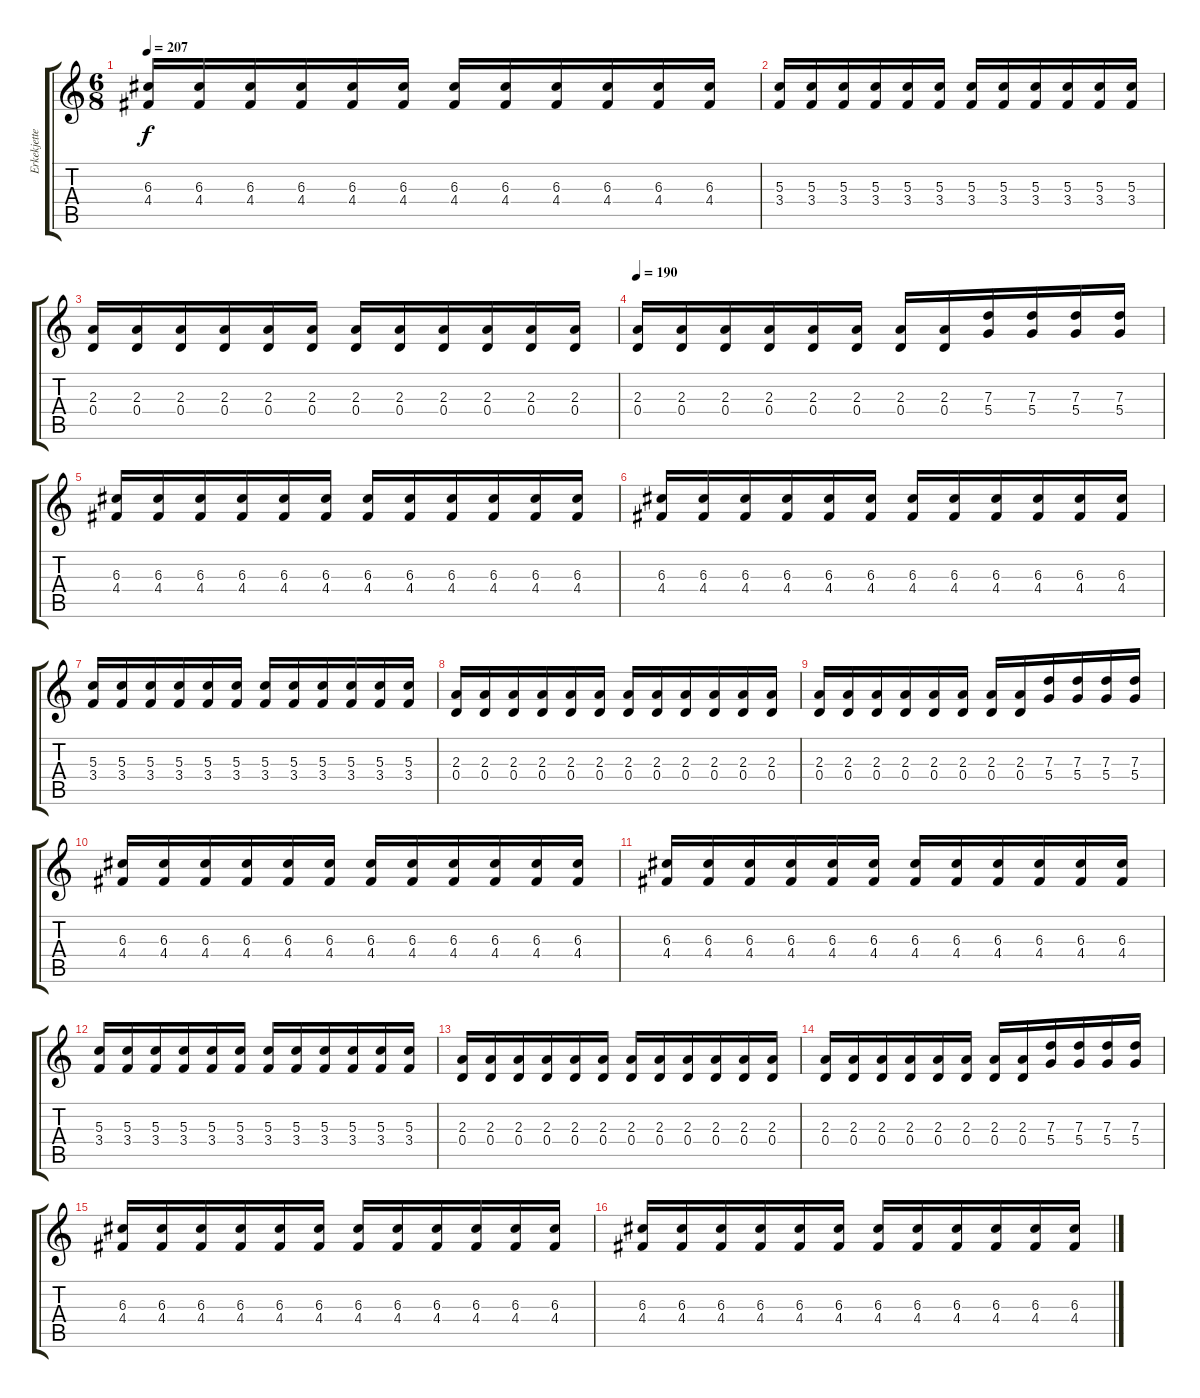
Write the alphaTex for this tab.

\track ("Erkekjetter Silenoz" "Erkekjette") {instrument distortionguitar}
\staff {score tabs}
\tuning (E4 B3 G3 D3 A2 E2) {hide}
\ts (6 8)
\tempo 207
\clef g2
\ks c
(6.3 4.4).16{dy f} (6.3 4.4).16 (6.3 4.4).16 (6.3 4.4).16 (6.3 4.4).16 (6.3 4.4).16 (6.3 4.4).16 (6.3 4.4).16 (6.3 4.4).16 (6.3 4.4).16 (6.3 4.4).16 (6.3 4.4).16 |
(5.3 3.4).16 (5.3 3.4).16 (5.3 3.4).16 (5.3 3.4).16 (5.3 3.4).16 (5.3 3.4).16 (5.3 3.4).16 (5.3 3.4).16 (5.3 3.4).16 (5.3 3.4).16 (5.3 3.4).16 (5.3 3.4).16 |
(2.3 0.4).16 (2.3 0.4).16 (2.3 0.4).16 (2.3 0.4).16 (2.3 0.4).16 (2.3 0.4).16 (2.3 0.4).16 (2.3 0.4).16 (2.3 0.4).16 (2.3 0.4).16 (2.3 0.4).16 (2.3 0.4).16 |
\tempo 190
(2.3 0.4).16 (2.3 0.4).16 (2.3 0.4).16 (2.3 0.4).16 (2.3 0.4).16 (2.3 0.4).16 (2.3 0.4).16 (2.3 0.4).16 (7.3 5.4).16 (7.3 5.4).16 (7.3 5.4).16 (7.3 5.4).16 |
(6.3 4.4).16 (6.3 4.4).16 (6.3 4.4).16 (6.3 4.4).16 (6.3 4.4).16 (6.3 4.4).16 (6.3 4.4).16 (6.3 4.4).16 (6.3 4.4).16 (6.3 4.4).16 (6.3 4.4).16 (6.3 4.4).16 |
(6.3 4.4).16 (6.3 4.4).16 (6.3 4.4).16 (6.3 4.4).16 (6.3 4.4).16 (6.3 4.4).16 (6.3 4.4).16 (6.3 4.4).16 (6.3 4.4).16 (6.3 4.4).16 (6.3 4.4).16 (6.3 4.4).16 |
(5.3 3.4).16 (5.3 3.4).16 (5.3 3.4).16 (5.3 3.4).16 (5.3 3.4).16 (5.3 3.4).16 (5.3 3.4).16 (5.3 3.4).16 (5.3 3.4).16 (5.3 3.4).16 (5.3 3.4).16 (5.3 3.4).16 |
(2.3 0.4).16 (2.3 0.4).16 (2.3 0.4).16 (2.3 0.4).16 (2.3 0.4).16 (2.3 0.4).16 (2.3 0.4).16 (2.3 0.4).16 (2.3 0.4).16 (2.3 0.4).16 (2.3 0.4).16 (2.3 0.4).16 |
(2.3 0.4).16 (2.3 0.4).16 (2.3 0.4).16 (2.3 0.4).16 (2.3 0.4).16 (2.3 0.4).16 (2.3 0.4).16 (2.3 0.4).16 (7.3 5.4).16 (7.3 5.4).16 (7.3 5.4).16 (7.3 5.4).16 |
(6.3 4.4).16 (6.3 4.4).16 (6.3 4.4).16 (6.3 4.4).16 (6.3 4.4).16 (6.3 4.4).16 (6.3 4.4).16 (6.3 4.4).16 (6.3 4.4).16 (6.3 4.4).16 (6.3 4.4).16 (6.3 4.4).16 |
(6.3 4.4).16 (6.3 4.4).16 (6.3 4.4).16 (6.3 4.4).16 (6.3 4.4).16 (6.3 4.4).16 (6.3 4.4).16 (6.3 4.4).16 (6.3 4.4).16 (6.3 4.4).16 (6.3 4.4).16 (6.3 4.4).16 |
(5.3 3.4).16 (5.3 3.4).16 (5.3 3.4).16 (5.3 3.4).16 (5.3 3.4).16 (5.3 3.4).16 (5.3 3.4).16 (5.3 3.4).16 (5.3 3.4).16 (5.3 3.4).16 (5.3 3.4).16 (5.3 3.4).16 |
(2.3 0.4).16 (2.3 0.4).16 (2.3 0.4).16 (2.3 0.4).16 (2.3 0.4).16 (2.3 0.4).16 (2.3 0.4).16 (2.3 0.4).16 (2.3 0.4).16 (2.3 0.4).16 (2.3 0.4).16 (2.3 0.4).16 |
(2.3 0.4).16 (2.3 0.4).16 (2.3 0.4).16 (2.3 0.4).16 (2.3 0.4).16 (2.3 0.4).16 (2.3 0.4).16 (2.3 0.4).16 (7.3 5.4).16 (7.3 5.4).16 (7.3 5.4).16 (7.3 5.4).16 |
(6.3 4.4).16 (6.3 4.4).16 (6.3 4.4).16 (6.3 4.4).16 (6.3 4.4).16 (6.3 4.4).16 (6.3 4.4).16 (6.3 4.4).16 (6.3 4.4).16 (6.3 4.4).16 (6.3 4.4).16 (6.3 4.4).16 |
(6.3 4.4).16 (6.3 4.4).16 (6.3 4.4).16 (6.3 4.4).16 (6.3 4.4).16 (6.3 4.4).16 (6.3 4.4).16 (6.3 4.4).16 (6.3 4.4).16 (6.3 4.4).16 (6.3 4.4).16 (6.3 4.4).16
